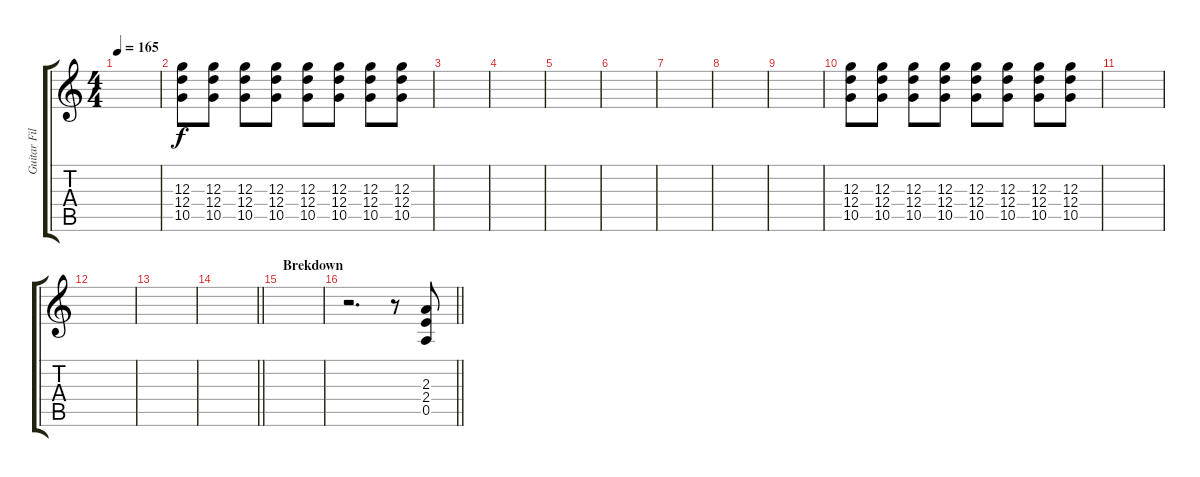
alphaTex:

\track ("Guitar Fills" "Guitar Fil") {instrument overdrivenguitar}
\staff {score tabs}
\tuning (E4 B3 G3 D3 A2 D2) {hide}
\ts (4 4)
\tempo 165
\clef g2
\ks c
|
(12.3 12.4 10.5).8{dy f} (12.3 12.4 10.5).8 (12.3 12.4 10.5).8 (12.3 12.4 10.5).8 (12.3 12.4 10.5).8 (12.3 12.4 10.5).8 (12.3 12.4 10.5).8 (12.3 12.4 10.5).8 |
|
|
|
|
|
|
|
(12.3 12.4 10.5).8 (12.3 12.4 10.5).8 (12.3 12.4 10.5).8 (12.3 12.4 10.5).8 (12.3 12.4 10.5).8 (12.3 12.4 10.5).8 (12.3 12.4 10.5).8 (12.3 12.4 10.5).8 |
|
|
|
\barLineRight lightlight
|
\section ("" "Brekdown")
|
\barLineRight lightlight
r.2{d} r.8 (2.3 2.4 0.5).8
